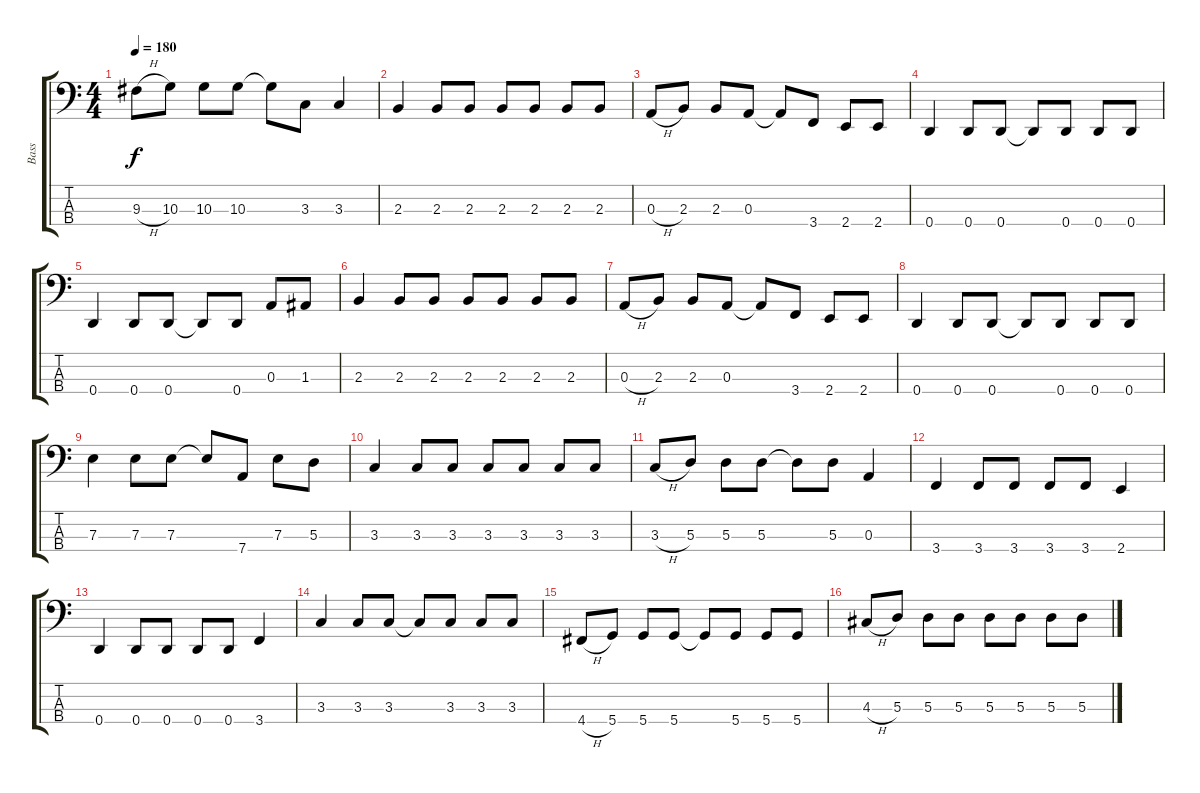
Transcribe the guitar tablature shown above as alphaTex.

\track ("Bass" "Bass") {instrument acousticbass}
\staff {score tabs}
\tuning (G2 D2 A1 D1) {hide}
\ts (4 4)
\tempo 180
\clef f4
\ks c
9.3{h}.8{dy f} 10.3.8 10.3.8 10.3.8 10.3{t}.8 3.3.8 3.3.4 |
2.3.4 2.3.8 2.3.8 2.3.8 2.3.8 2.3.8 2.3.8 |
0.3{h}.8 2.3.8 2.3.8 0.3.8 0.3{t}.8 3.4.8 2.4.8 2.4.8 |
0.4.4 0.4.8 0.4.8 0.4{t}.8 0.4.8 0.4.8 0.4.8 |
0.4.4 0.4.8 0.4.8 0.4{t}.8 0.4.8 0.3.8 1.3.8 |
2.3.4 2.3.8 2.3.8 2.3.8 2.3.8 2.3.8 2.3.8 |
0.3{h}.8 2.3.8 2.3.8 0.3.8 0.3{t}.8 3.4.8 2.4.8 2.4.8 |
0.4.4 0.4.8 0.4.8 0.4{t}.8 0.4.8 0.4.8 0.4.8 |
7.3.4 7.3.8 7.3.8 7.3{t}.8 7.4.8 7.3.8 5.3.8 |
3.3.4 3.3.8 3.3.8 3.3.8 3.3.8 3.3.8 3.3.8 |
3.3{h}.8 5.3.8 5.3.8 5.3.8 5.3{t}.8 5.3.8 0.3.4 |
3.4.4 3.4.8 3.4.8 3.4.8 3.4.8 2.4.4 |
0.4.4 0.4.8 0.4.8 0.4.8 0.4.8 3.4.4 |
3.3.4 3.3.8 3.3.8 3.3{t}.8 3.3.8 3.3.8 3.3.8 |
4.4{h}.8 5.4.8 5.4.8 5.4.8 5.4{t}.8 5.4.8 5.4.8 5.4.8 |
4.3{h}.8 5.3.8 5.3.8 5.3.8 5.3.8 5.3.8 5.3.8 5.3.8
